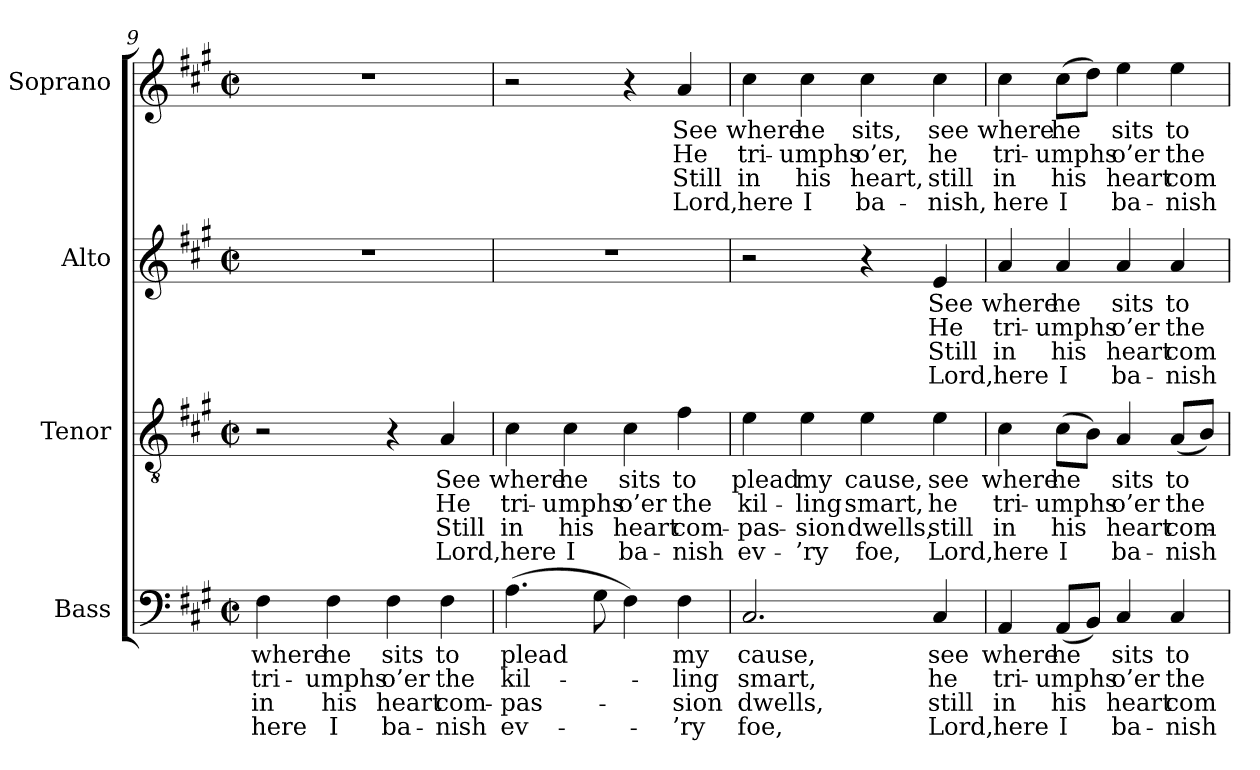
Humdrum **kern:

**kern	**text	**text	**text	**text	**kern	**text	**text	**text	**text	**kern	**text	**text	**text	**text	**kern	**text	**text	**text	**text
*part4	*part4	*part4	*part4	*part4	*part3	*part3	*part3	*part3	*part3	*part2	*part2	*part2	*part2	*part2	*part1	*part1	*part1	*part1	*part1
*staff4	*staff4	*staff4	*staff4	*staff4	*staff3	*staff3	*staff3	*staff3	*staff3	*staff2	*staff2	*staff2	*staff2	*staff2	*staff1	*staff1	*staff1	*staff1	*staff1
*I"Bass	*	*	*	*	*I"Tenor	*	*	*	*	*I"Alto	*	*	*	*	*I"Soprano	*	*	*	*
*I'B.	*	*	*	*	*I'T.	*	*	*	*	*I'A.	*	*	*	*	*I'S.	*	*	*	*
*clefF4	*	*	*	*	*clefGv2	*	*	*	*	*clefG2	*	*	*	*	*clefG2	*	*	*	*
*	*	*	*	*	*ITrd7c12	*	*	*	*	*	*	*	*	*	*	*	*	*	*
*k[f#c#g#]	*	*	*	*	*k[f#c#g#]	*	*	*	*	*k[f#c#g#]	*	*	*	*	*k[f#c#g#]	*	*	*	*
*f#:	*	*	*	*	*f#:	*	*	*	*	*f#:	*	*	*	*	*f#:	*	*	*	*
*M2/2	*	*	*	*	*M2/2	*	*	*	*	*M2/2	*	*	*	*	*M2/2	*	*	*	*
*met(c|)	*	*	*	*	*met(c|)	*	*	*	*	*met(c|)	*	*	*	*	*met(c|)	*	*	*	*
=9	=9	=9	=9	=9	=9	=9	=9	=9	=9	=9	=9	=9	=9	=9	=9	=9	=9	=9	=9
!	!LO:LY:b:color=#000000	!LO:LY:b:color=#000000	!LO:LY:b:color=#000000	!LO:LY:b:color=#000000	!	!	!	!	!	!	!	!	!	!	!	!	!	!	!
4F#i\	where	tri-	in	here	2r	.	.	.	.	1r	.	.	.	.	1r	.	.	.	.
!	!LO:LY:b:color=#000000	!LO:LY:b:color=#000000	!LO:LY:b:color=#000000	!LO:LY:b:color=#000000	!	!	!	!	!	!	!	!	!	!	!	!	!	!	!
4F#i\	he	-umphs	his	I	.	.	.	.	.	.	.	.	.	.	.	.	.	.	.
!	!LO:LY:b:color=#000000	!LO:LY:b:color=#000000	!LO:LY:b:color=#000000	!LO:LY:b:color=#000000	!	!	!	!	!	!	!	!	!	!	!	!	!	!	!
4F#i\	sits	o’er	heart	ba-	4r	.	.	.	.	.	.	.	.	.	.	.	.	.	.
!	!LO:LY:b:color=#000000	!LO:LY:b:color=#000000	!LO:LY:b:color=#000000	!LO:LY:b:color=#000000	!	!	!	!	!	!	!	!	!	!	!	!	!	!	!
!	!	!	!	!	!	!LO:LY:b:color=#000000	!LO:LY:b:color=#000000	!LO:LY:b:color=#000000	!LO:LY:b:color=#000000	!	!	!	!	!	!	!	!	!	!
4F#i\	to	the	-com-	-nish	4AAi/	See	He	Still	Lord,	.	.	.	.	.	.	.	.	.	.
=10	=10	=10	=10	=10	=10	=10	=10	=10	=10	=10	=10	=10	=10	=10	=10	=10	=10	=10	=10
!	!LO:LY:b:color=#000000	!LO:LY:b:color=#000000	!LO:LY:b:color=#000000	!LO:LY:b:color=#000000	!	!	!	!	!	!	!	!	!	!	!	!	!	!	!
!	!	!	!	!	!	!LO:LY:b:color=#000000	!LO:LY:b:color=#000000	!LO:LY:b:color=#000000	!LO:LY:b:color=#000000	!	!	!	!	!	!	!	!	!	!
(4.Ai\	plead	kil-	pas-	-ev-	4C#i\	where	tri-	in	here	1r	.	.	.	.	2r	.	.	.	.
!	!	!	!	!	!	!LO:LY:b:color=#000000	!LO:LY:b:color=#000000	!LO:LY:b:color=#000000	!LO:LY:b:color=#000000	!	!	!	!	!	!	!	!	!	!
.	.	.	.	.	4C#i\	he	-umphs	his	I	.	.	.	.	.	.	.	.	.	.
8G#i\	.	.	.	.	.	.	.	.	.	.	.	.	.	.	.	.	.	.	.
!	!	!	!	!	!	!LO:LY:b:color=#000000	!LO:LY:b:color=#000000	!LO:LY:b:color=#000000	!LO:LY:b:color=#000000	!	!	!	!	!	!	!	!	!	!
4F#i\)	.	.	.	.	4C#i\	sits	o’er	heart	ba-	.	.	.	.	.	4r	.	.	.	.
!	!LO:LY:b:color=#000000	!LO:LY:b:color=#000000	!LO:LY:b:color=#000000	!LO:LY:b:color=#000000	!	!	!	!	!	!	!	!	!	!	!	!	!	!	!
!	!	!	!	!	!	!LO:LY:b:color=#000000	!LO:LY:b:color=#000000	!LO:LY:b:color=#000000	!LO:LY:b:color=#000000	!	!	!	!	!	!	!	!	!	!
!	!	!	!	!	!	!	!	!	!	!	!	!	!	!	!	!LO:LY:b:color=#000000	!LO:LY:b:color=#000000	!LO:LY:b:color=#000000	!LO:LY:b:color=#000000
4F#i\	my	-ling	-sion	’ry	4F#i\	to	the	-com-	-nish	.	.	.	.	.	4ai/	See	He	Still	Lord,
=11	=11	=11	=11	=11	=11	=11	=11	=11	=11	=11	=11	=11	=11	=11	=11	=11	=11	=11	=11
!	!LO:LY:b:color=#000000	!LO:LY:b:color=#000000	!LO:LY:b:color=#000000	!LO:LY:b:color=#000000	!	!	!	!	!	!	!	!	!	!	!	!	!	!	!
!	!	!	!	!	!	!LO:LY:b:color=#000000	!LO:LY:b:color=#000000	!LO:LY:b:color=#000000	!LO:LY:b:color=#000000	!	!	!	!	!	!	!	!	!	!
!	!	!	!	!	!	!	!	!	!	!	!	!	!	!	!	!LO:LY:b:color=#000000	!LO:LY:b:color=#000000	!LO:LY:b:color=#000000	!LO:LY:b:color=#000000
2.C#i/	cause,	smart,	dwells,	foe,	4Ei\	plead	kil-	pas-	-ev-	2r	.	.	.	.	4cc#i\	where	tri-	in	here
!	!	!	!	!	!	!LO:LY:b:color=#000000	!LO:LY:b:color=#000000	!LO:LY:b:color=#000000	!LO:LY:b:color=#000000	!	!	!	!	!	!	!	!	!	!
!	!	!	!	!	!	!	!	!	!	!	!	!	!	!	!	!LO:LY:b:color=#000000	!LO:LY:b:color=#000000	!LO:LY:b:color=#000000	!LO:LY:b:color=#000000
.	.	.	.	.	4Ei\	my	-ling	-sion	’ry	.	.	.	.	.	4cc#i\	he	-umphs	his	I
!	!	!	!	!	!	!LO:LY:b:color=#000000	!LO:LY:b:color=#000000	!LO:LY:b:color=#000000	!LO:LY:b:color=#000000	!	!	!	!	!	!	!	!	!	!
!	!	!	!	!	!	!	!	!	!	!	!	!	!	!	!	!LO:LY:b:color=#000000	!LO:LY:b:color=#000000	!LO:LY:b:color=#000000	!LO:LY:b:color=#000000
.	.	.	.	.	4Ei\	cause,	smart,	dwells,	foe,	4r	.	.	.	.	4cc#i\	sits,	o’er,	heart,	ba-
!	!LO:LY:b:color=#000000	!LO:LY:b:color=#000000	!LO:LY:b:color=#000000	!LO:LY:b:color=#000000	!	!	!	!	!	!	!	!	!	!	!	!	!	!	!
!	!	!	!	!	!	!LO:LY:b:color=#000000	!LO:LY:b:color=#000000	!LO:LY:b:color=#000000	!LO:LY:b:color=#000000	!	!	!	!	!	!	!	!	!	!
!	!	!	!	!	!	!	!	!	!	!	!LO:LY:b:color=#000000	!LO:LY:b:color=#000000	!LO:LY:b:color=#000000	!LO:LY:b:color=#000000	!	!	!	!	!
!	!	!	!	!	!	!	!	!	!	!	!	!	!	!	!	!LO:LY:b:color=#000000	!LO:LY:b:color=#000000	!LO:LY:b:color=#000000	!LO:LY:b:color=#000000
4C#i/	see	he	still	Lord,	4Ei\	see	he	still	Lord,	4ei/	See	He	Still	Lord,	4cc#i\	see	he	-still	nish,
=12	=12	=12	=12	=12	=12	=12	=12	=12	=12	=12	=12	=12	=12	=12	=12	=12	=12	=12	=12
!	!LO:LY:b:color=#000000	!LO:LY:b:color=#000000	!LO:LY:b:color=#000000	!LO:LY:b:color=#000000	!	!	!	!	!	!	!	!	!	!	!	!	!	!	!
!	!	!	!	!	!	!LO:LY:b:color=#000000	!LO:LY:b:color=#000000	!LO:LY:b:color=#000000	!LO:LY:b:color=#000000	!	!	!	!	!	!	!	!	!	!
!	!	!	!	!	!	!	!	!	!	!	!LO:LY:b:color=#000000	!LO:LY:b:color=#000000	!LO:LY:b:color=#000000	!LO:LY:b:color=#000000	!	!	!	!	!
!	!	!	!	!	!	!	!	!	!	!	!	!	!	!	!	!LO:LY:b:color=#000000	!LO:LY:b:color=#000000	!LO:LY:b:color=#000000	!LO:LY:b:color=#000000
4AAi/	where	tri-	in	here	4C#i\	where	tri-	in	here	4ai/	where	tri-	in	here	4cc#i\	where	tri-	in	here
!	!LO:LY:b:color=#000000	!LO:LY:b:color=#000000	!LO:LY:b:color=#000000	!LO:LY:b:color=#000000	!	!	!	!	!	!	!	!	!	!	!	!	!	!	!
!	!	!	!	!	!	!LO:LY:b:color=#000000	!LO:LY:b:color=#000000	!LO:LY:b:color=#000000	!LO:LY:b:color=#000000	!	!	!	!	!	!	!	!	!	!
!	!	!	!	!	!	!	!	!	!	!	!LO:LY:b:color=#000000	!LO:LY:b:color=#000000	!LO:LY:b:color=#000000	!LO:LY:b:color=#000000	!	!	!	!	!
!	!	!	!	!	!	!	!	!	!	!	!	!	!	!	!	!LO:LY:b:color=#000000	!LO:LY:b:color=#000000	!LO:LY:b:color=#000000	!LO:LY:b:color=#000000
(8AAi/L	he	-umphs	his	I	(8C#i\L	he	-umphs	his	I	4ai/	he	-umphs	his	I	(8cc#i\L	he	-umphs	his	I
8BBi/J)	.	.	.	.	8BBi\J)	.	.	.	.	.	.	.	.	.	8ddi\J)	.	.	.	.
!	!LO:LY:b:color=#000000	!LO:LY:b:color=#000000	!LO:LY:b:color=#000000	!LO:LY:b:color=#000000	!	!	!	!	!	!	!	!	!	!	!	!	!	!	!
!	!	!	!	!	!	!LO:LY:b:color=#000000	!LO:LY:b:color=#000000	!LO:LY:b:color=#000000	!LO:LY:b:color=#000000	!	!	!	!	!	!	!	!	!	!
!	!	!	!	!	!	!	!	!	!	!	!LO:LY:b:color=#000000	!LO:LY:b:color=#000000	!LO:LY:b:color=#000000	!LO:LY:b:color=#000000	!	!	!	!	!
!	!	!	!	!	!	!	!	!	!	!	!	!	!	!	!	!LO:LY:b:color=#000000	!LO:LY:b:color=#000000	!LO:LY:b:color=#000000	!LO:LY:b:color=#000000
4C#i/	sits	o’er	heart	ba-	4AAi/	sits	o’er	heart	ba-	4ai/	sits	o’er	heart	ba-	4eei\	sits	o’er	heart	ba-
!	!LO:LY:b:color=#000000	!LO:LY:b:color=#000000	!LO:LY:b:color=#000000	!LO:LY:b:color=#000000	!	!	!	!	!	!	!	!	!	!	!	!	!	!	!
!	!	!	!	!	!	!LO:LY:b:color=#000000	!LO:LY:b:color=#000000	!LO:LY:b:color=#000000	!LO:LY:b:color=#000000	!	!	!	!	!	!	!	!	!	!
!	!	!	!	!	!	!	!	!	!	!	!LO:LY:b:color=#000000	!LO:LY:b:color=#000000	!LO:LY:b:color=#000000	!LO:LY:b:color=#000000	!	!	!	!	!
!	!	!	!	!	!	!	!	!	!	!	!	!	!	!	!	!LO:LY:b:color=#000000	!LO:LY:b:color=#000000	!LO:LY:b:color=#000000	!LO:LY:b:color=#000000
4C#i/	to	the	-com-	-nish	(8AAi/L	to	the	-com-	-nish	4ai/	to	the	-com-	-nish	4eei\	to	the	-com-	-nish
.	.	.	.	.	8BBi/J)	.	.	.	.	.	.	.	.	.	.	.	.	.	.
=	=	=	=	=	=	=	=	=	=	=	=	=	=	=	=	=	=	=	=
*-	*-	*-	*-	*-	*-	*-	*-	*-	*-	*-	*-	*-	*-	*-	*-	*-	*-	*-	*-
